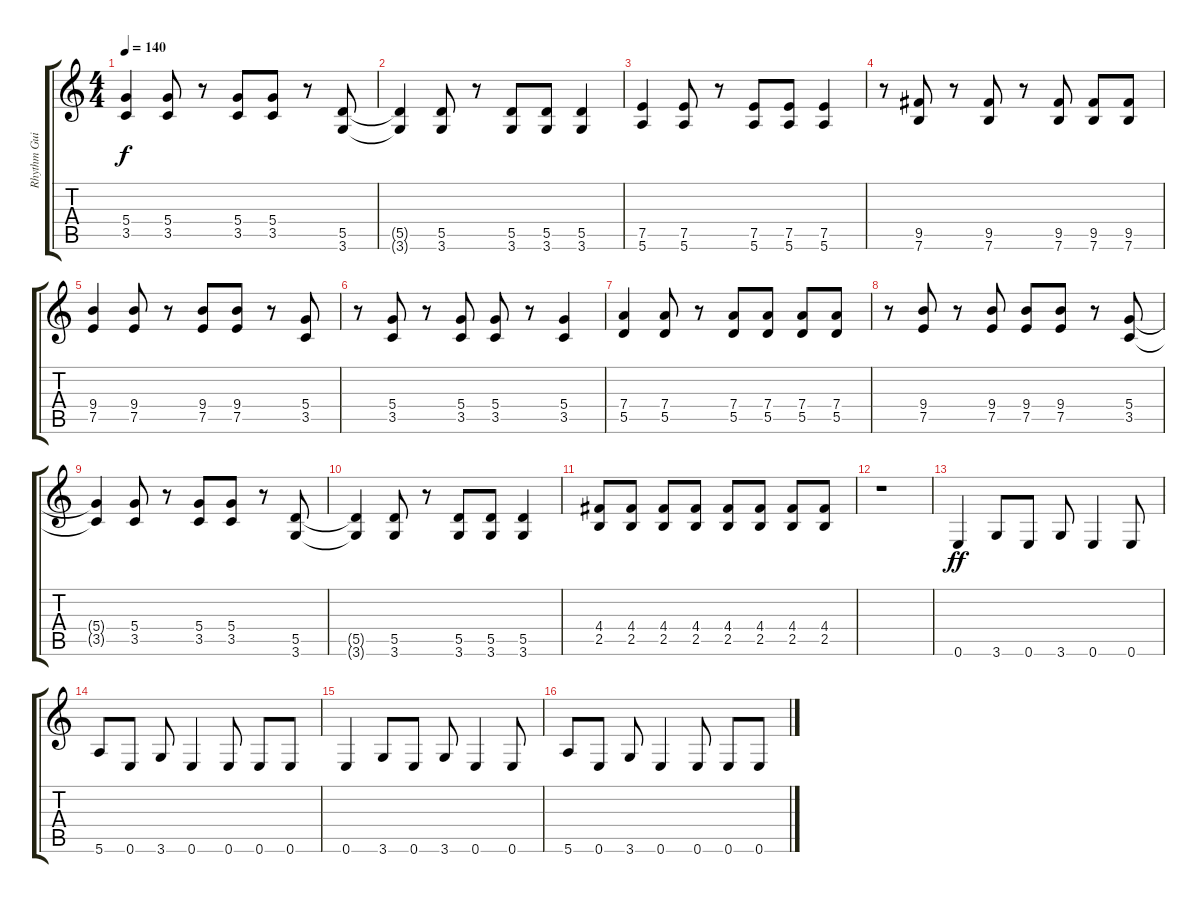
\track ("Rhythm Guitar" "Rhythm Gui") {instrument distortionguitar}
\staff {score tabs}
\tuning (E4 B3 G3 D3 A2 E2) {hide}
\ts (4 4)
\tempo 140
\clef g2
\ks c
(5.4{t} 3.5{t}).4{dy f} (5.4 3.5).8 r.8 (5.4 3.5).8 (5.4 3.5).8 r.8 (5.5 3.6).8 |
(5.5{t} 3.6{t}).4 (5.5 3.6).8 r.8 (5.5 3.6).8 (5.5 3.6).8 (5.5 3.6).4 |
(7.5 5.6).4 (7.5 5.6).8 r.8 (7.5 5.6).8 (7.5 5.6).8 (7.5 5.6).4 |
r.8 (9.5 7.6).8 r.8 (9.5 7.6).8 r.8 (9.5 7.6).8 (9.5 7.6).8 (9.5 7.6).8 |
(9.4 7.5).4 (9.4 7.5).8 r.8 (9.4 7.5).8 (9.4 7.5).8 r.8 (5.4 3.5).8 |
r.8 (5.4 3.5).8 r.8 (5.4 3.5).8 (5.4 3.5).8 r.8 (5.4 3.5).4 |
(7.4 5.5).4 (7.4 5.5).8 r.8 (7.4 5.5).8 (7.4 5.5).8 (7.4 5.5).8 (7.4 5.5).8 |
r.8 (9.4 7.5).8 r.8 (9.4 7.5).8 (9.4 7.5).8 (9.4 7.5).8 r.8 (5.4 3.5).8 |
(5.4{t} 3.5{t}).4 (5.4 3.5).8 r.8 (5.4 3.5).8 (5.4 3.5).8 r.8 (5.5 3.6).8 |
(5.5{t} 3.6{t}).4 (5.5 3.6).8 r.8 (5.5 3.6).8 (5.5 3.6).8 (5.5 3.6).4 |
(4.4 2.5).8 (4.4 2.5).8 (4.4 2.5).8 (4.4 2.5).8 (4.4 2.5).8 (4.4 2.5).8 (4.4 2.5).8 (4.4 2.5).8 |
r.1 |
0.6.4{dy ff} 3.6.8 0.6.8 3.6.8 0.6.4 0.6.8 |
5.6.8 0.6.8 3.6.8 0.6.4 0.6.8 0.6.8 0.6.8 |
0.6.4 3.6.8 0.6.8 3.6.8 0.6.4 0.6.8 |
5.6.8 0.6.8 3.6.8 0.6.4 0.6.8 0.6.8 0.6.8
